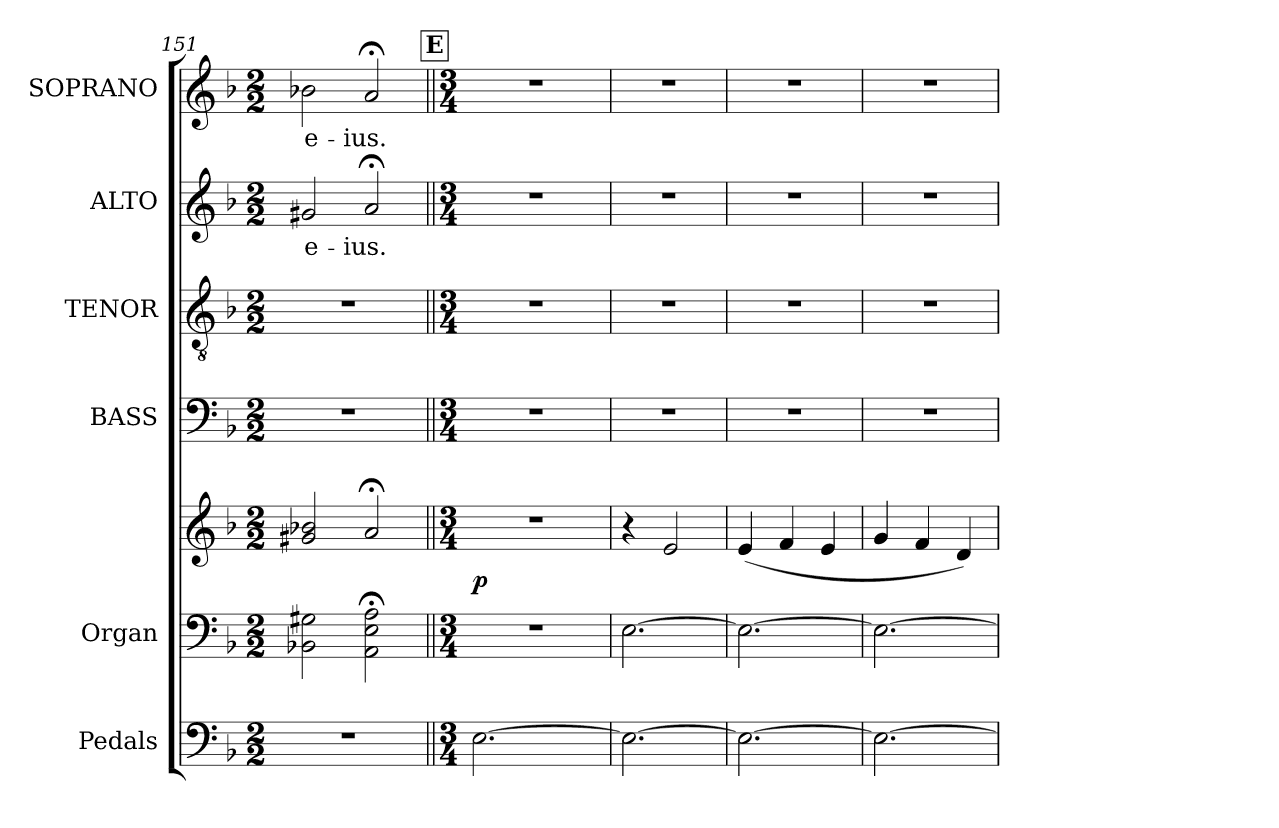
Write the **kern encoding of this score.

**kern	**kern	**kern	**dynam	**kern	**kern	**kern	**text	**kern	**text
*part6	*part5	*part5	*part5	*part4	*part3	*part2	*part2	*part1	*part1
*staff7	*staff6	*staff5	*staff5/6	*staff4	*staff3	*staff2	*staff2	*staff1	*staff1
*I"Pedals	*I"Organ	*	*	*I"BASS	*I"TENOR	*I"ALTO	*	*I"SOPRANO	*
*I'Ped.	*I'Org.	*	*	*I'B.	*I'T.	*I'A.	*	*I'S.	*
!!LO:LB:g=z
*clefF4	*clefF4	*clefG2	*	*clefF4	*clefGv2	*clefG2	*	*clefG2	*
*	*	*	*	*	*ITrd7c12	*	*	*	*
*k[b-]	*k[b-]	*k[b-]	*	*k[b-]	*k[b-]	*k[b-]	*	*k[b-]	*
*F:	*F:	*F:	*	*F:	*F:	*F:	*	*F:	*
*M2/2	*M2/2	*M2/2	*	*M2/2	*M2/2	*M2/2	*	*M2/2	*
=151	=151	=151	=151	=151	=151	=151	=151	=151	=151
!	!	!	!	!	!	!	!LO:LY:b:color=#000000	!	!
!	!	!	!	!	!	!	!	!	!LO:LY:b:color=#000000
1r	2BB-Xi\ 2G#Xi	2g#Xi/ 2b-Xi	.	1r	1r	2g#Xi/	e-	2b-Xi\	e-
!	!	!	!	!	!	!	!LO:LY:b:color=#000000	!	!
!	!	!	!	!	!	!	!	!	!LO:LY:b:color=#000000
.	2AAi\; 2Ei; 2Ai;	2a;i/	.	.	.	2a;i/	-ius.	2a;i/	-ius.
!!LO:REH:place=s1:B:color=#000000:enc=box:fs=16.5694:t=E
=152||	=152||	=152||	=152||	=152||	=152||	=152||	=152||	=152||	=152||
*k[]	*k[]	*k[]	*	*k[]	*k[]	*k[]	*	*k[]	*
*C:	*C:	*C:	*	*C:	*C:	*C:	*	*C:	*
*M3/4	*M3/4	*M3/4	*	*M3/4	*M3/4	*M3/4	*	*M3/4	*
!	!	!	!	!LO:N:vis=1	!LO:N:vis=1	!LO:N:vis=1	!	!LO:N:vis=1	!
*	*	*^	*	*	*	*	*	*^	*
[>2.Ei\	2.r	2.r	8ryy	p	2.r	2.r	2.r	.	2.r	8ryy	.
.	.	.	16ryy	.	.	.	.	.	.	16ryy	.
.	.	.	64ryy	.	.	.	.	.	.	64ryy	.
.	.	.	256..ryy	.	.	.	.	.	.	256..ryy	.
*	*	*MM80	*	*	*	*	*	*	*MM80	*	*
.	.	.	2ryy	.	.	.	.	.	.	2ryy	.
.	.	.	32ryy	.	.	.	.	.	.	32ryy	.
.	.	.	128ryy	.	.	.	.	.	.	128ryy	.
.	.	.	1024ryy	.	.	.	.	.	.	1024ryy	.
=153	=153	=153	=153	=153	=153	=153	=153	=153	=153	=153	=153
!	!	!	!	!	!LO:N:vis=1	!LO:N:vis=1	!LO:N:vis=1	!	!LO:N:vis=1	!	!
*	*	*v	*v	*	*	*	*	*	*v	*v	*
2.Ei\_>	[>2.Ei\	4r	.	2.r	2.r	2.r	.	2.r	.
.	.	2ei/	.	.	.	.	.	.	.
=154	=154	=154	=154	=154	=154	=154	=154	=154	=154
!	!	!	!	!LO:N:vis=1	!LO:N:vis=1	!LO:N:vis=1	!	!LO:N:vis=1	!
2.Ei\_>	2.Ei\_>	(4ei/	.	2.r	2.r	2.r	.	2.r	.
.	.	4fi/	.	.	.	.	.	.	.
.	.	4ei/	.	.	.	.	.	.	.
=155	=155	=155	=155	=155	=155	=155	=155	=155	=155
!	!	!	!	!LO:N:vis=1	!LO:N:vis=1	!LO:N:vis=1	!	!LO:N:vis=1	!
2.Ei\_>	2.Ei\_>	4gi/	.	2.r	2.r	2.r	.	2.r	.
.	.	4fi/	.	.	.	.	.	.	.
.	.	4di/)	.	.	.	.	.	.	.
=	=	=	=	=	=	=	=	=	=
*-	*-	*-	*-	*-	*-	*-	*-	*-	*-
